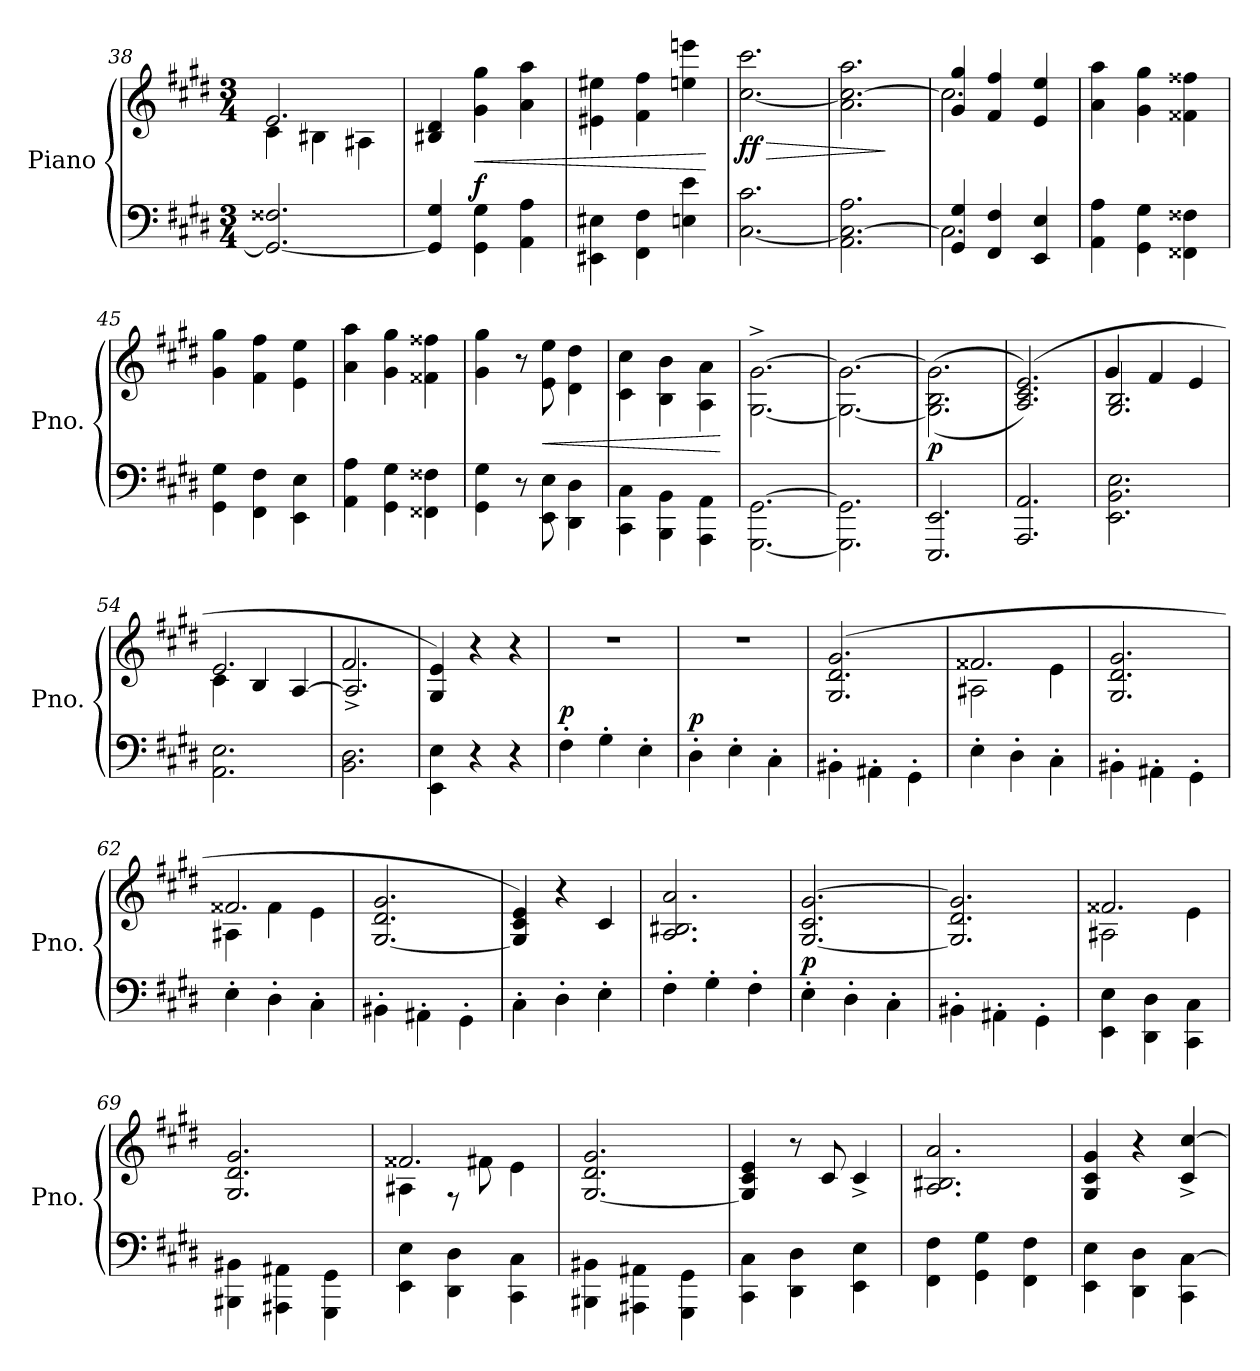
**kern	**kern	**dynam
*part1	*part1	*part1
*staff2	*staff1	*staff1/2
*I"Piano	*	*
*I'Pno.	*	*
!!LO:LB:g=z
*clefF4	*clefG2	*
*k[f#c#g#d#]	*k[f#c#g#d#]	*
*M3/4	*M3/4	*
=38	=38	=38
*	*^	*
2.GG#/_ 2.F##X/	4c#\	2.e/	.
.	4B#X\	.	.
.	4A#X\	.	.
*	*v	*v	*
=39	=39	=39
4GG#/] 4G#/	4B#X/ 4d#/	.
!	!	!LO:HP:b
!	!	!LO:DY:n=1:a=2
4GG#\ 4G#\	4g#\ 4gg#\	< f
4AA\ 4A\	4a\ 4aa\	.
=40	=40	=40
4EE#X\ 4E#X\	4e#X\ 4ee#X\	.
4FF#\ 4F#\	4f#\ 4ff#\	.
4En\ 4e\	4een\ 4eeen\	.
.	.	[
=41	=41	=41
!	!	!LO:HP:b
!	!	!LO:DY:n=1:b
[2.C#\ 2.c#\	[2.cc#\ 2.ccc#\	> ff
=42	=42	=42
2.AA\ 2.C#\_ 2.A\	2.a\ 2.cc#\_ 2.aa\	.
.	.	]
=43	=43	=43
*^	*^	*
2.C#\]	4GG#/ 4G#/	2.cc#\]	4g#/ 4gg#/	.
.	4FF#/ 4F#/	.	4f#/ 4ff#/	.
.	4EE/ 4E/	.	4e/ 4ee/	.
*v	*v	*	*	*
*	*v	*v	*
=44	=44	=44
4AA\ 4A\	4a\ 4aa\	.
4GG#\ 4G#\	4g#\ 4gg#\	.
4FF##X\ 4F##X\	4f##X\ 4ff##X\	.
=45	=45	=45
4GG#\ 4G#\	4g#\ 4gg#\	.
4FF#\ 4F#\	4f#\ 4ff#\	.
4EE\ 4E\	4e\ 4ee\	.
!!LO:LB:g=z
=46	=46	=46
4AA\ 4A\	4a\ 4aa\	.
4GG#\ 4G#\	4g#\ 4gg#\	.
4FF##X\ 4F##X\	4f##X\ 4ff##X\	.
!!LO:PB:g=z
=47	=47	=47
4GG#\ 4G#\	4g#\ 4gg#\	.
8r	8r	.
!	!	!LO:HP:b
8EE\ 8E\	8e\ 8ee\	<
4DD#\ 4D#\	4d#\ 4dd#\	.
=48	=48	=48
4CC#\ 4C#\	4c#\ 4cc#\	.
4BBB\ 4BB\	4B\ 4b\	.
4AAA\ 4AA\	4A\ 4a\	.
.	.	[
=49	=49	=49
[2.GGG#\ [2.GG#\	[2.G#\^ [2.g#\^	.
=50	=50	=50
2.GGG#\] 2.GG#\]	2.G#\_ 2.g#\_	.
=51	=51	=51
!	!	!LO:DY:a=2
2.EEE/ 2.EE/	((2.G#\] 2.B\ 2.g#\]	p
=52	=52	=52
2.AAA/ 2.AA/	(2.A/ 2.c#/ 2.e/))	.
=53	=53	=53
*	*^	*
2.EE\ 2.BB\ 2.E\	2.G#/ 2.B/	4g#/	.
.	.	4f#/	.
.	.	4e/	.
=54	=54	=54	=54
2.AA\ 2.E\	4c#\	2.e/	.
.	4B/	.	.
.	[4A/	.	.
=55	=55	=55	=55
2.BB\ 2.D#\	2.f#/	2.A^/]	.
*	*v	*v	*
!!LO:LB:g=z
=56	=56	=56
4EE\ 4E\	4G#/ 4e/)	.
4r	4r	.
4r	4r	.
=57	=57	=57
!	!	!LO:DY:a=2
4F#'\	2.r	p
4G#'\	.	.
4E'\	.	.
!!LO:LB:g=z
=58	=58	=58
!	!	!LO:DY:a=2
4D#'\	2.r	p
4E'\	.	.
4C#'\	.	.
=59	=59	=59
4BB#X'\	(2.G#/ 2.d#/ 2.g#/	.
4AA#X'\	.	.
4GG#'\	.	.
=60	=60	=60
*	*^	*
4E'\	2A#X\	2.f##X/	.
4D#'\	.	.	.
4C#'\	4e\	.	.
*	*v	*v	*
=61	=61	=61
4BB#X'\	2.G#/ 2.d#/ 2.g#/	.
4AA#X'\	.	.
4GG#'\	.	.
=62	=62	=62
*	*^	*
4E'\	4A#X\	2.f##X/	.
4D#'\	4f##\	.	.
4C#'\	4e\	.	.
*	*v	*v	*
=63	=63	=63
4BB#X'\	[2.G#/ 2.d#/ 2.g#/	.
4AA#X'\	.	.
4GG#'\	.	.
=64	=64	=64
4C#'\	4G#/] 4c#/ 4e/)	.
4D#'\	4r	.
4E'\	4c#/	.
=65	=65	=65
4F#'\	2.A/ 2.B#X/ 2.a/	.
4G#'\	.	.
4F#'\	.	.
!!LO:LB:g=z
=66	=66	=66
!	!	!LO:DY:a=2
4E'\	[2.G#/ 2.c#/ [2.g#/	p
4D#'\	.	.
4C#'\	.	.
!!LO:LB:g=z
=67	=67	=67
4BB#X'\	2.G#/] 2.d#/ 2.g#/]	.
4AA#X'\	.	.
4GG#'\	.	.
=68	=68	=68
*	*^	*
4EE\ 4E\	2A#X\	2.f##X/	.
4DD#\ 4D#\	.	.	.
4CC#\ 4C#\	4e\	.	.
*	*v	*v	*
=69	=69	=69
4BBB#X\ 4BB#X\	2.G#/ 2.d#/ 2.g#/	.
4AAA#X\ 4AA#X\	.	.
4GGG#\ 4GG#\	.	.
=70	=70	=70
*	*^	*
4EE\ 4E\	4A#X\	2.f##X/	.
4DD#\ 4D#\	8rF	.	.
.	8f#X\	.	.
4CC#\ 4C#\	4e\	.	.
*	*v	*v	*
=71	=71	=71
4BBB#X\ 4BB#X\	[2.G#/ 2.d#/ 2.g#/	.
4AAA#X\ 4AA#X\	.	.
4GGG#\ 4GG#\	.	.
=72	=72	=72
4CC#\ 4C#\	4G#/] 4c#/ 4e/	.
4DD#\ 4D#\	8r	.
.	8c#/	.
4EE\ 4E\	4c#^/	.
=73	=73	=73
4FF#\ 4F#\	2.A/ 2.B#X/ 2.a/	.
4GG#\ 4G#\	.	.
4FF#\ 4F#\	.	.
!!LO:LB:g=z
=74	=74	=74
4EE\ 4E\	4G#/ 4c#/ 4g#/	.
4DD#\ 4D#\	4r	.
4CC#\ [4C#\	4c#/^ [4cc#/^	.
=	=	=
*-	*-	*-
